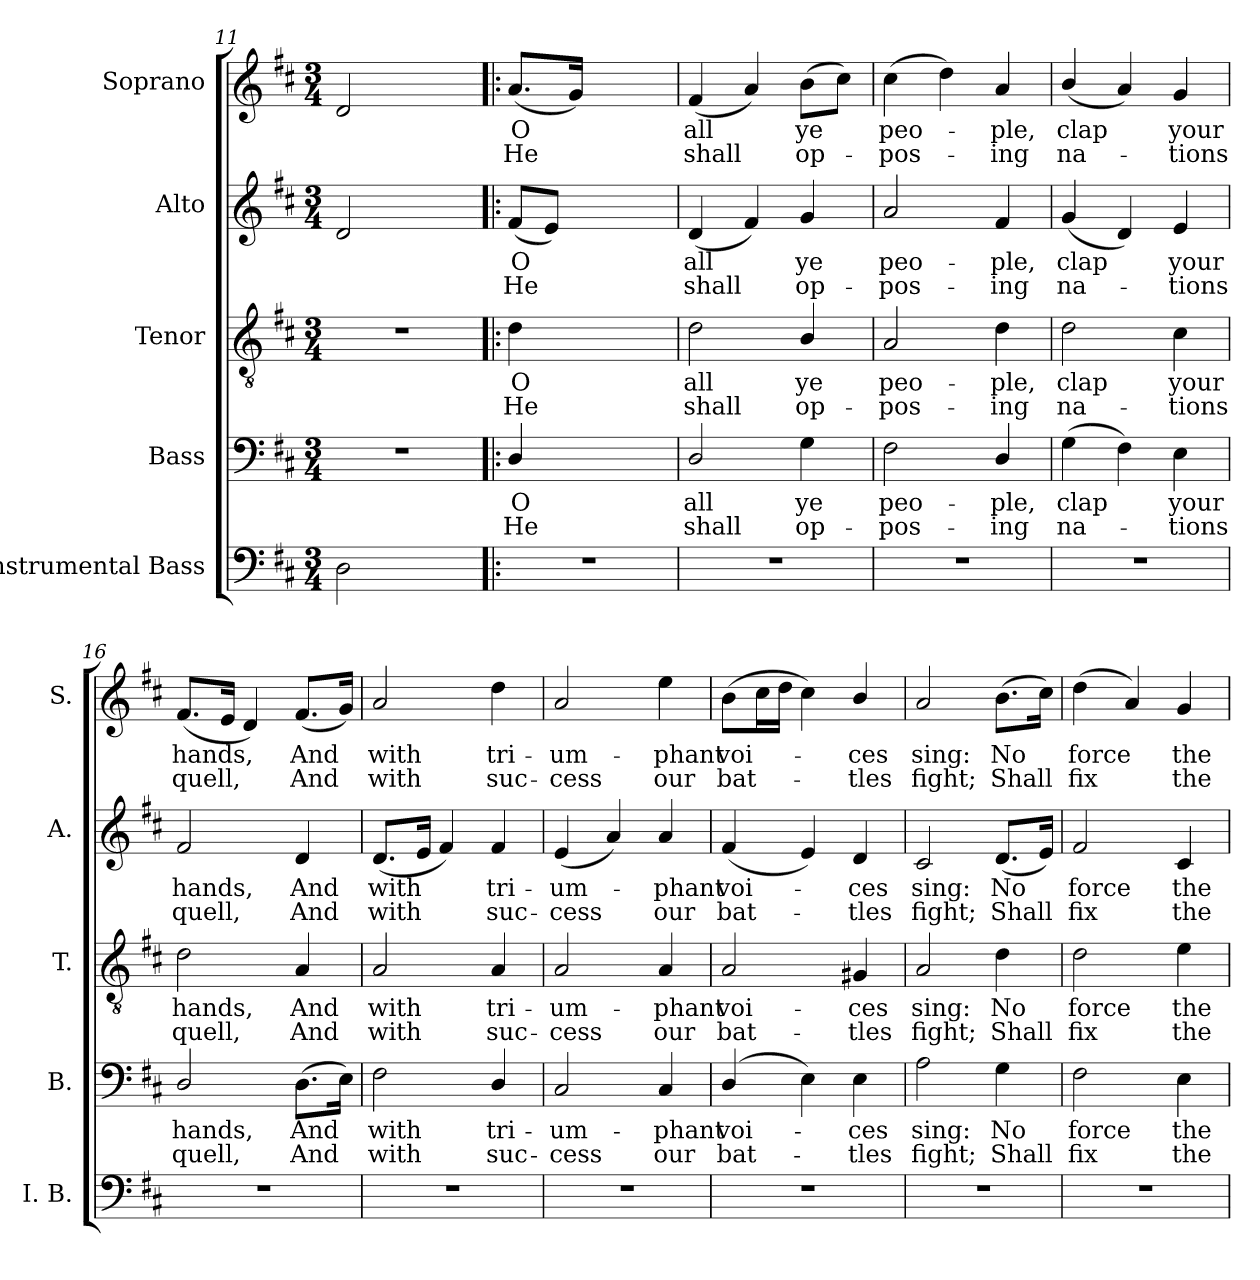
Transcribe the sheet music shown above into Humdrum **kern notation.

**kern	**kern	**text	**text	**kern	**text	**text	**kern	**text	**text	**kern	**text	**text
*part5	*part4	*part4	*part4	*part3	*part3	*part3	*part2	*part2	*part2	*part1	*part1	*part1
*staff5	*staff4	*staff4	*staff4	*staff3	*staff3	*staff3	*staff2	*staff2	*staff2	*staff1	*staff1	*staff1
*I"Instrumental Bass	*I"Bass	*	*	*I"Tenor	*	*	*I"Alto	*	*	*I"Soprano	*	*
*I'I. B.	*I'B.	*	*	*I'T.	*	*	*I'A.	*	*	*I'S.	*	*
*clefF4	*clefF4	*	*	*clefGv2	*	*	*clefG2	*	*	*clefG2	*	*
*	*	*	*	*ITrd7c12	*	*	*	*	*	*	*	*
*k[f#c#]	*k[f#c#]	*	*	*k[f#c#]	*	*	*k[f#c#]	*	*	*k[f#c#]	*	*
*D:	*D:	*	*	*D:	*	*	*D:	*	*	*D:	*	*
*M3/4	*M3/4	*	*	*M3/4	*	*	*M3/4	*	*	*M3/4	*	*
=11	=11	=11	=11	=11	=11	=11	=11	=11	=11	=11	=11	=11
!	!LO:N:vis=1	!	!	!LO:N:vis=1	!	!	!	!	!	!	!	!
2Di\	2.r	.	.	2.r	.	.	2di/	.	.	2di/	.	.
4ryy	.	.	.	.	.	.	4ryy	.	.	4ryy	.	.
!!LO:LB:g=z
=12!|:	=12!|:	=12!|:	=12!|:	=12!|:	=12!|:	=12!|:	=12!|:	=12!|:	=12!|:	=12!|:	=12!|:	=12!|:
!LO:N:vis=1	!	!	!	!	!	!	!	!	!	!	!	!
!	!	!LO:LY:b:color=#000000	!LO:LY:b:color=#000000	!	!	!	!	!	!	!	!	!
!	!	!	!	!	!LO:LY:b:color=#000000	!LO:LY:b:color=#000000	!	!	!	!	!	!
!	!	!	!	!	!	!	!	!LO:LY:b:color=#000000	!LO:LY:b:color=#000000	!	!	!
!	!	!	!	!	!	!	!	!	!	!	!LO:LY:b:color=#000000	!LO:LY:b:color=#000000
2.r	4Di/	O	He	4Di\	O	He	(8f#i/L	O	He	(8.ai/L	O	He
.	.	.	.	.	.	.	8ei/J)	.	.	.	.	.
.	.	.	.	.	.	.	.	.	.	16gi/Jk)	.	.
.	2ryy	.	.	2ryy	.	.	2ryy	.	.	2ryy	.	.
=13	=13	=13	=13	=13	=13	=13	=13	=13	=13	=13	=13	=13
!LO:N:vis=1	!	!	!	!	!	!	!	!	!	!	!	!
!	!	!LO:LY:b:color=#000000	!LO:LY:b:color=#000000	!	!	!	!	!	!	!	!	!
!	!	!	!	!	!LO:LY:b:color=#000000	!LO:LY:b:color=#000000	!	!	!	!	!	!
!	!	!	!	!	!	!	!	!LO:LY:b:color=#000000	!LO:LY:b:color=#000000	!	!	!
!	!	!	!	!	!	!	!	!	!	!	!LO:LY:b:color=#000000	!LO:LY:b:color=#000000
2.r	2Di/	all	shall	2Di\	all	shall	(4di/	all	shall	(4f#i/	all	shall
.	.	.	.	.	.	.	4f#i/)	.	.	4ai/)	.	.
!	!	!LO:LY:b:color=#000000	!LO:LY:b:color=#000000	!	!	!	!	!	!	!	!	!
!	!	!	!	!	!LO:LY:b:color=#000000	!LO:LY:b:color=#000000	!	!	!	!	!	!
!	!	!	!	!	!	!	!	!LO:LY:b:color=#000000	!LO:LY:b:color=#000000	!	!	!
!	!	!	!	!	!	!	!	!	!	!	!LO:LY:b:color=#000000	!LO:LY:b:color=#000000
.	4Gi\	ye	op-	4BBi/	ye	op-	4gi/	ye	op-	(8bi\L	ye	op-
.	.	.	.	.	.	.	.	.	.	8cc#i\J)	.	.
=14	=14	=14	=14	=14	=14	=14	=14	=14	=14	=14	=14	=14
!LO:N:vis=1	!	!	!	!	!	!	!	!	!	!	!	!
!	!	!LO:LY:b:color=#000000	!LO:LY:b:color=#000000	!	!	!	!	!	!	!	!	!
!	!	!	!	!	!LO:LY:b:color=#000000	!LO:LY:b:color=#000000	!	!	!	!	!	!
!	!	!	!	!	!	!	!	!LO:LY:b:color=#000000	!LO:LY:b:color=#000000	!	!	!
!	!	!	!	!	!	!	!	!	!	!	!LO:LY:b:color=#000000	!LO:LY:b:color=#000000
2.r	2F#i\	peo-	-pos-	2AAi/	peo-	-pos-	2ai/	peo-	-pos-	(4cc#i\	peo-	-pos-
.	.	.	.	.	.	.	.	.	.	4ddi\)	.	.
!	!	!LO:LY:b:color=#000000	!LO:LY:b:color=#000000	!	!	!	!	!	!	!	!	!
!	!	!	!	!	!LO:LY:b:color=#000000	!LO:LY:b:color=#000000	!	!	!	!	!	!
!	!	!	!	!	!	!	!	!LO:LY:b:color=#000000	!LO:LY:b:color=#000000	!	!	!
!	!	!	!	!	!	!	!	!	!	!	!LO:LY:b:color=#000000	!LO:LY:b:color=#000000
.	4Di/	-ple,	-ing	4Di\	-ple,	-ing	4f#i/	-ple,	-ing	4ai/	-ple,	-ing
=15	=15	=15	=15	=15	=15	=15	=15	=15	=15	=15	=15	=15
!LO:N:vis=1	!	!	!	!	!	!	!	!	!	!	!	!
!	!	!LO:LY:b:color=#000000	!LO:LY:b:color=#000000	!	!	!	!	!	!	!	!	!
!	!	!	!	!	!LO:LY:b:color=#000000	!LO:LY:b:color=#000000	!	!	!	!	!	!
!	!	!	!	!	!	!	!	!LO:LY:b:color=#000000	!LO:LY:b:color=#000000	!	!	!
!	!	!	!	!	!	!	!	!	!	!	!LO:LY:b:color=#000000	!LO:LY:b:color=#000000
2.r	(4Gi\	clap	na-	2Di\	clap	na-	(4gi/	clap	na-	(4bi/	clap	na-
.	4F#i\)	.	.	.	.	.	4di/)	.	.	4ai/)	.	.
!	!	!LO:LY:b:color=#000000	!LO:LY:b:color=#000000	!	!	!	!	!	!	!	!	!
!	!	!	!	!	!LO:LY:b:color=#000000	!LO:LY:b:color=#000000	!	!	!	!	!	!
!	!	!	!	!	!	!	!	!LO:LY:b:color=#000000	!LO:LY:b:color=#000000	!	!	!
!	!	!	!	!	!	!	!	!	!	!	!LO:LY:b:color=#000000	!LO:LY:b:color=#000000
.	4Ei\	your	-tions	4C#i\	your	-tions	4ei/	your	-tions	4gi/	your	-tions
=16	=16	=16	=16	=16	=16	=16	=16	=16	=16	=16	=16	=16
!LO:N:vis=1	!	!	!	!	!	!	!	!	!	!	!	!
!	!	!LO:LY:b:color=#000000	!LO:LY:b:color=#000000	!	!	!	!	!	!	!	!	!
!	!	!	!	!	!LO:LY:b:color=#000000	!LO:LY:b:color=#000000	!	!	!	!	!	!
!	!	!	!	!	!	!	!	!LO:LY:b:color=#000000	!LO:LY:b:color=#000000	!	!	!
!	!	!	!	!	!	!	!	!	!	!	!LO:LY:b:color=#000000	!LO:LY:b:color=#000000
2.r	2Di/	hands,	quell,	2Di\	hands,	quell,	2f#i/	hands,	quell,	(8.f#i/L	hands,	quell,
.	.	.	.	.	.	.	.	.	.	16ei/Jk	.	.
.	.	.	.	.	.	.	.	.	.	4di/)	.	.
!	!	!LO:LY:b:color=#000000	!LO:LY:b:color=#000000	!	!	!	!	!	!	!	!	!
!	!	!	!	!	!LO:LY:b:color=#000000	!LO:LY:b:color=#000000	!	!	!	!	!	!
!	!	!	!	!	!	!	!	!LO:LY:b:color=#000000	!LO:LY:b:color=#000000	!	!	!
!	!	!	!	!	!	!	!	!	!	!	!LO:LY:b:color=#000000	!LO:LY:b:color=#000000
.	(8.Di\L	And	And	4AAi/	And	And	4di/	And	And	(8.f#i/L	And	And
.	16Ei\Jk)	.	.	.	.	.	.	.	.	16gi/Jk)	.	.
=17	=17	=17	=17	=17	=17	=17	=17	=17	=17	=17	=17	=17
!LO:N:vis=1	!	!	!	!	!	!	!	!	!	!	!	!
!	!	!LO:LY:b:color=#000000	!LO:LY:b:color=#000000	!	!	!	!	!	!	!	!	!
!	!	!	!	!	!LO:LY:b:color=#000000	!LO:LY:b:color=#000000	!	!	!	!	!	!
!	!	!	!	!	!	!	!	!LO:LY:b:color=#000000	!LO:LY:b:color=#000000	!	!	!
!	!	!	!	!	!	!	!	!	!	!	!LO:LY:b:color=#000000	!LO:LY:b:color=#000000
2.r	2F#i\	with	with	2AAi/	with	with	(8.di/L	with	with	2ai/	with	with
.	.	.	.	.	.	.	16ei/Jk	.	.	.	.	.
.	.	.	.	.	.	.	4f#i/)	.	.	.	.	.
!	!	!LO:LY:b:color=#000000	!LO:LY:b:color=#000000	!	!	!	!	!	!	!	!	!
!	!	!	!	!	!LO:LY:b:color=#000000	!LO:LY:b:color=#000000	!	!	!	!	!	!
!	!	!	!	!	!	!	!	!LO:LY:b:color=#000000	!LO:LY:b:color=#000000	!	!	!
!	!	!	!	!	!	!	!	!	!	!	!LO:LY:b:color=#000000	!LO:LY:b:color=#000000
.	4Di/	tri-	suc-	4AAi/	tri-	suc-	4f#i/	tri-	suc-	4ddi\	tri-	suc-
=18	=18	=18	=18	=18	=18	=18	=18	=18	=18	=18	=18	=18
!LO:N:vis=1	!	!	!	!	!	!	!	!	!	!	!	!
!	!	!LO:LY:b:color=#000000	!LO:LY:b:color=#000000	!	!	!	!	!	!	!	!	!
!	!	!	!	!	!LO:LY:b:color=#000000	!LO:LY:b:color=#000000	!	!	!	!	!	!
!	!	!	!	!	!	!	!	!LO:LY:b:color=#000000	!LO:LY:b:color=#000000	!	!	!
!	!	!	!	!	!	!	!	!	!	!	!LO:LY:b:color=#000000	!LO:LY:b:color=#000000
2.r	2C#i/	-um-	-cess	2AAi/	-um-	-cess	(4ei/	-um-	-cess	2ai/	-um-	-cess
.	.	.	.	.	.	.	4ai/)	.	.	.	.	.
!	!	!LO:LY:b:color=#000000	!LO:LY:b:color=#000000	!	!	!	!	!	!	!	!	!
!	!	!	!	!	!LO:LY:b:color=#000000	!LO:LY:b:color=#000000	!	!	!	!	!	!
!	!	!	!	!	!	!	!	!LO:LY:b:color=#000000	!LO:LY:b:color=#000000	!	!	!
!	!	!	!	!	!	!	!	!	!	!	!LO:LY:b:color=#000000	!LO:LY:b:color=#000000
.	4C#i/	-phant	our	4AAi/	-phant	our	4ai/	-phant	our	4eei\	-phant	our
=19	=19	=19	=19	=19	=19	=19	=19	=19	=19	=19	=19	=19
!LO:N:vis=1	!	!	!	!	!	!	!	!	!	!	!	!
!	!	!LO:LY:b:color=#000000	!LO:LY:b:color=#000000	!	!	!	!	!	!	!	!	!
!	!	!	!	!	!LO:LY:b:color=#000000	!LO:LY:b:color=#000000	!	!	!	!	!	!
!	!	!	!	!	!	!	!	!LO:LY:b:color=#000000	!LO:LY:b:color=#000000	!	!	!
!	!	!	!	!	!	!	!	!	!	!	!LO:LY:b:color=#000000	!LO:LY:b:color=#000000
2.r	(4Di/	voi-	bat-	2AAi/	voi-	bat-	(4f#i/	voi-	bat-	(8bi\L	voi-	bat-
.	.	.	.	.	.	.	.	.	.	16cc#i\L	.	.
.	.	.	.	.	.	.	.	.	.	16ddi\JJ	.	.
.	4Ei\)	.	.	.	.	.	4ei/)	.	.	4cc#i\)	.	.
!	!	!LO:LY:b:color=#000000	!LO:LY:b:color=#000000	!	!	!	!	!	!	!	!	!
!	!	!	!	!	!LO:LY:b:color=#000000	!LO:LY:b:color=#000000	!	!	!	!	!	!
!	!	!	!	!	!	!	!	!LO:LY:b:color=#000000	!LO:LY:b:color=#000000	!	!	!
!	!	!	!	!	!	!	!	!	!	!	!LO:LY:b:color=#000000	!LO:LY:b:color=#000000
.	4Ei\	-ces	-tles	4GG#Xi/	-ces	-tles	4di/	-ces	-tles	4bi/	-ces	-tles
=20	=20	=20	=20	=20	=20	=20	=20	=20	=20	=20	=20	=20
!LO:N:vis=1	!	!	!	!	!	!	!	!	!	!	!	!
!	!	!LO:LY:b:color=#000000	!LO:LY:b:color=#000000	!	!	!	!	!	!	!	!	!
!	!	!	!	!	!LO:LY:b:color=#000000	!LO:LY:b:color=#000000	!	!	!	!	!	!
!	!	!	!	!	!	!	!	!LO:LY:b:color=#000000	!LO:LY:b:color=#000000	!	!	!
!	!	!	!	!	!	!	!	!	!	!	!LO:LY:b:color=#000000	!LO:LY:b:color=#000000
2.r	2Ai\	sing:	fight;	2AAi/	sing:	fight;	2c#i/	sing:	fight;	2ai/	sing:	fight;
!	!	!LO:LY:b:color=#000000	!LO:LY:b:color=#000000	!	!	!	!	!	!	!	!	!
!	!	!	!	!	!LO:LY:b:color=#000000	!LO:LY:b:color=#000000	!	!	!	!	!	!
!	!	!	!	!	!	!	!	!LO:LY:b:color=#000000	!LO:LY:b:color=#000000	!	!	!
!	!	!	!	!	!	!	!	!	!	!	!LO:LY:b:color=#000000	!LO:LY:b:color=#000000
.	4Gi\	No	Shall	4Di\	No	Shall	(8.di/L	No	Shall	(8.bi\L	No	Shall
.	.	.	.	.	.	.	16ei/Jk)	.	.	16cc#i\Jk)	.	.
!!LO:LB:g=z
=21	=21	=21	=21	=21	=21	=21	=21	=21	=21	=21	=21	=21
!LO:N:vis=1	!	!	!	!	!	!	!	!	!	!	!	!
!	!	!LO:LY:b:color=#000000	!LO:LY:b:color=#000000	!	!	!	!	!	!	!	!	!
!	!	!	!	!	!LO:LY:b:color=#000000	!LO:LY:b:color=#000000	!	!	!	!	!	!
!	!	!	!	!	!	!	!	!LO:LY:b:color=#000000	!LO:LY:b:color=#000000	!	!	!
!	!	!	!	!	!	!	!	!	!	!	!LO:LY:b:color=#000000	!LO:LY:b:color=#000000
2.r	2F#i\	force	fix	2Di\	force	fix	2f#i/	force	fix	(4ddi\	force	fix
.	.	.	.	.	.	.	.	.	.	4ai/)	.	.
!	!	!LO:LY:b:color=#000000	!LO:LY:b:color=#000000	!	!	!	!	!	!	!	!	!
!	!	!	!	!	!LO:LY:b:color=#000000	!LO:LY:b:color=#000000	!	!	!	!	!	!
!	!	!	!	!	!	!	!	!LO:LY:b:color=#000000	!LO:LY:b:color=#000000	!	!	!
!	!	!	!	!	!	!	!	!	!	!	!LO:LY:b:color=#000000	!LO:LY:b:color=#000000
.	4Ei\	the	the	4Ei\	the	the	4c#i/	the	the	4gi/	the	the
=	=	=	=	=	=	=	=	=	=	=	=	=
*-	*-	*-	*-	*-	*-	*-	*-	*-	*-	*-	*-	*-
